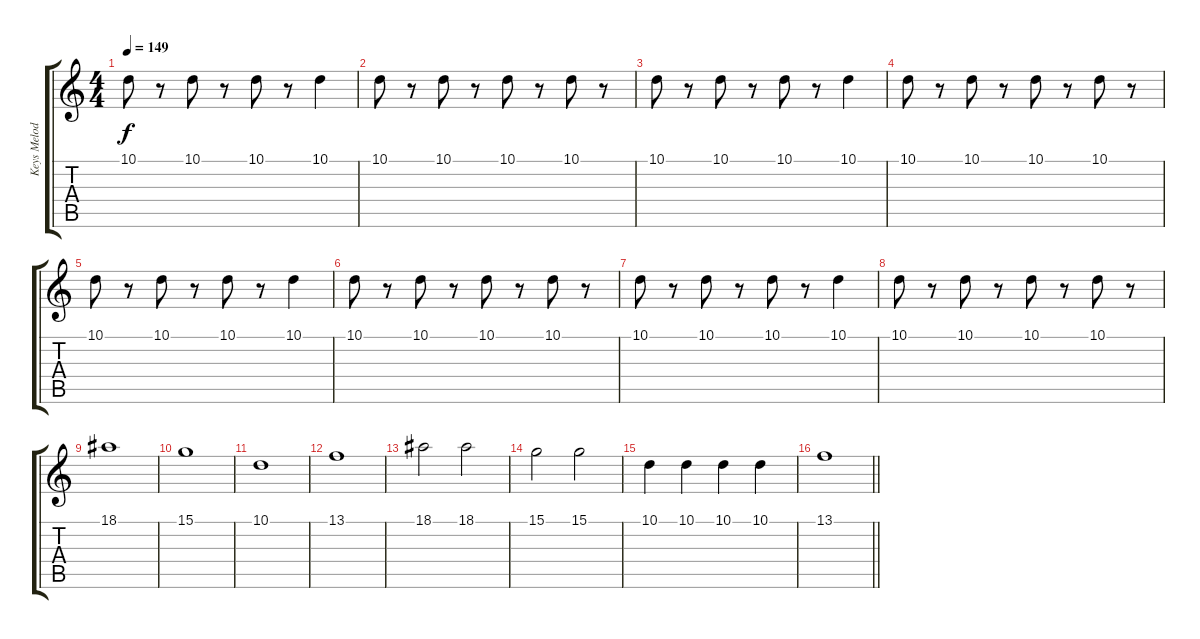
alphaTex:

\track ("Keys Melody" "Keys Melod") {instrument lead2sawtooth}
\staff {score tabs}
\tuning (E4 B3 G3 D3 A2 D2) {hide}
\ts (4 4)
\tempo 149
\clef g2
\ks c
10.1.8{dy f} r.8 10.1.8 r.8 10.1.8 r.8 10.1.4 |
10.1.8 r.8 10.1.8 r.8 10.1.8 r.8 10.1.8 r.8 |
10.1.8 r.8 10.1.8 r.8 10.1.8 r.8 10.1.4 |
10.1.8 r.8 10.1.8 r.8 10.1.8 r.8 10.1.8 r.8 |
10.1.8 r.8 10.1.8 r.8 10.1.8 r.8 10.1.4 |
10.1.8 r.8 10.1.8 r.8 10.1.8 r.8 10.1.8 r.8 |
10.1.8 r.8 10.1.8 r.8 10.1.8 r.8 10.1.4 |
10.1.8 r.8 10.1.8 r.8 10.1.8 r.8 10.1.8 r.8 |
18.1.1 |
15.1.1 |
10.1.1 |
13.1.1 |
18.1.2 18.1.2 |
15.1.2 15.1.2 |
10.1.4 10.1.4 10.1.4 10.1.4 |
\barLineRight lightlight
13.1.1
